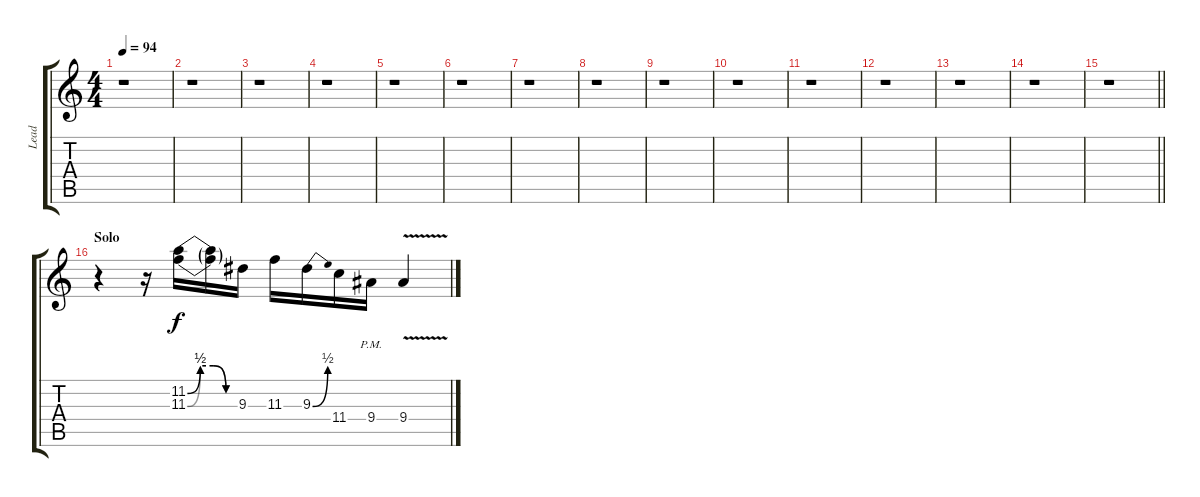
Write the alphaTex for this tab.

\track ("Lead" "Lead") {instrument overdrivenguitar}
\staff {score tabs}
\tuning (Eb4 Bb3 Gb3 Db3 Ab2 Eb2) {hide}
\ts (4 4)
\tempo 94
\clef g2
\ks c
r.1{dy f} |
r.1 |
r.1 |
r.1 |
r.1 |
r.1 |
r.1 |
r.1 |
r.1 |
r.1 |
r.1 |
r.1 |
r.1 |
r.1 |
\barLineRight lightlight
r.1 |
\section ("" "Solo")
r.4 r.16 (11.2{be (custom 0 0 15 2 30 2 45 0 60 0)} 11.3{be (custom 0 0 15 2 30 2 45 0 60 0)}).16 (11.2{t} 11.3{t}).16 9.3.16 11.3.16 9.3{be (bend 0 0 60 2)}.16 11.4.16 9.4{pm}.16 9.4{v}.4
